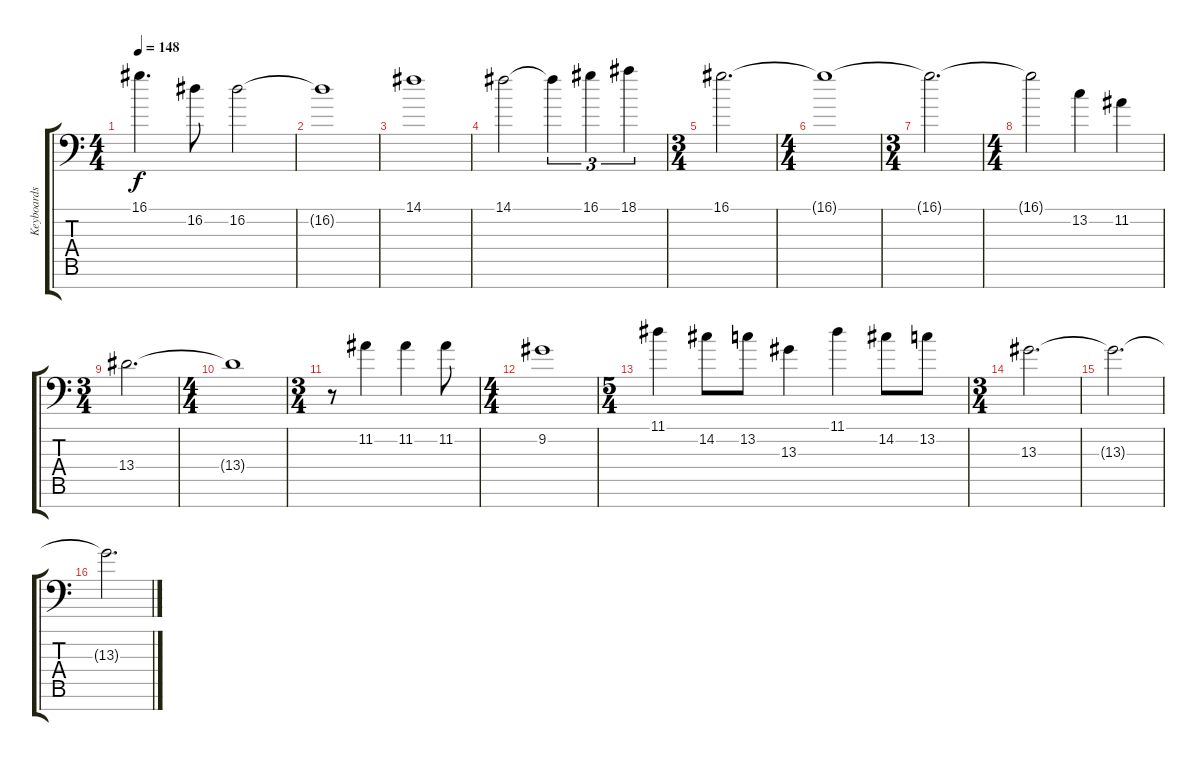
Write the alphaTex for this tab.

\track ("Keyboards Lead 1" "Keyboards ") {instrument lead2sawtooth}
\staff {score tabs}
\tuning (E4 B3 G3 D3 A2 E2 G1) {hide}
\ts (4 4)
\tempo 148
\clef f4
\ks c
16.1.4{d dy f} 16.2.8 16.2.2 |
16.2{t}.1 |
14.1.1 |
14.1.2 14.1{t}.4{tu (3 2)} 16.1.4{tu (3 2)} 18.1.4{tu (3 2)} |
\ts (3 4)
16.1.2{d} |
\ts (4 4)
16.1{t}.1 |
\ts (3 4)
16.1{t}.2{d} |
\ts (4 4)
16.1{t}.2 13.2.4 11.2.4 |
\ts (3 4)
13.4.2{d} |
\ts (4 4)
13.4{t}.1 |
\ts (3 4)
r.8 11.2.4 11.2.4 11.2.8 |
\ts (4 4)
9.2.1 |
\ts (5 4)
11.1.4 14.2.8 13.2.8 13.3.4 11.1.4 14.2.8 13.2.8 |
\ts (3 4)
13.3.2{d} |
13.3{t}.2{d} |
13.3{t}.2{d}
